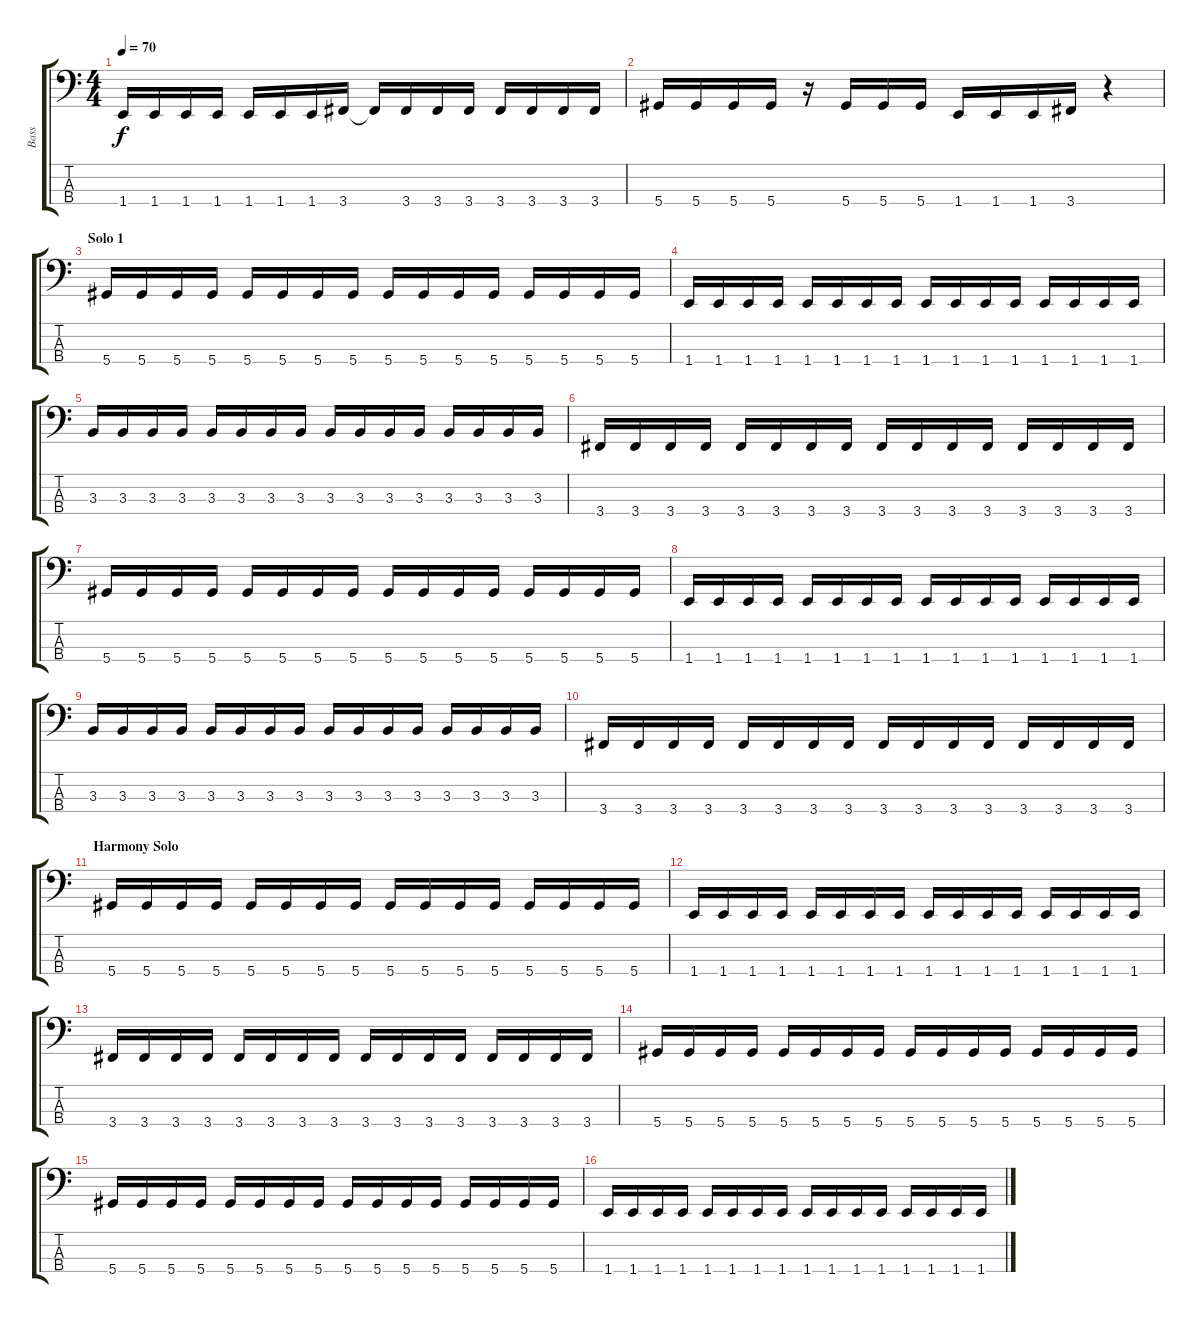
\track ("Bass" "Bass") {instrument electricbassfinger}
\staff {score tabs}
\tuning (Gb2 Db2 Ab1 Eb1) {hide}
\ts (4 4)
\tempo 70
\clef f4
\ks c
1.4.16{dy f} 1.4.16 1.4.16 1.4.16 1.4.16 1.4.16 1.4.16 3.4.16 3.4{t}.16 3.4.16 3.4.16 3.4.16 3.4.16 3.4.16 3.4.16 3.4.16 |
5.4.16 5.4.16 5.4.16 5.4.16 r.16 5.4.16 5.4.16 5.4.16 1.4.16 1.4.16 1.4.16 3.4.16 r.4 |
\section ("" "Solo 1")
5.4.16 5.4.16 5.4.16 5.4.16 5.4.16 5.4.16 5.4.16 5.4.16 5.4.16 5.4.16 5.4.16 5.4.16 5.4.16 5.4.16 5.4.16 5.4.16 |
1.4.16 1.4.16 1.4.16 1.4.16 1.4.16 1.4.16 1.4.16 1.4.16 1.4.16 1.4.16 1.4.16 1.4.16 1.4.16 1.4.16 1.4.16 1.4.16 |
3.3.16 3.3.16 3.3.16 3.3.16 3.3.16 3.3.16 3.3.16 3.3.16 3.3.16 3.3.16 3.3.16 3.3.16 3.3.16 3.3.16 3.3.16 3.3.16 |
3.4.16 3.4.16 3.4.16 3.4.16 3.4.16 3.4.16 3.4.16 3.4.16 3.4.16 3.4.16 3.4.16 3.4.16 3.4.16 3.4.16 3.4.16 3.4.16 |
5.4.16 5.4.16 5.4.16 5.4.16 5.4.16 5.4.16 5.4.16 5.4.16 5.4.16 5.4.16 5.4.16 5.4.16 5.4.16 5.4.16 5.4.16 5.4.16 |
1.4.16 1.4.16 1.4.16 1.4.16 1.4.16 1.4.16 1.4.16 1.4.16 1.4.16 1.4.16 1.4.16 1.4.16 1.4.16 1.4.16 1.4.16 1.4.16 |
3.3.16 3.3.16 3.3.16 3.3.16 3.3.16 3.3.16 3.3.16 3.3.16 3.3.16 3.3.16 3.3.16 3.3.16 3.3.16 3.3.16 3.3.16 3.3.16 |
3.4.16 3.4.16 3.4.16 3.4.16 3.4.16 3.4.16 3.4.16 3.4.16 3.4.16 3.4.16 3.4.16 3.4.16 3.4.16 3.4.16 3.4.16 3.4.16 |
\section ("" "Harmony Solo")
5.4.16 5.4.16 5.4.16 5.4.16 5.4.16 5.4.16 5.4.16 5.4.16 5.4.16 5.4.16 5.4.16 5.4.16 5.4.16 5.4.16 5.4.16 5.4.16 |
1.4.16 1.4.16 1.4.16 1.4.16 1.4.16 1.4.16 1.4.16 1.4.16 1.4.16 1.4.16 1.4.16 1.4.16 1.4.16 1.4.16 1.4.16 1.4.16 |
3.4.16 3.4.16 3.4.16 3.4.16 3.4.16 3.4.16 3.4.16 3.4.16 3.4.16 3.4.16 3.4.16 3.4.16 3.4.16 3.4.16 3.4.16 3.4.16 |
5.4.16 5.4.16 5.4.16 5.4.16 5.4.16 5.4.16 5.4.16 5.4.16 5.4.16 5.4.16 5.4.16 5.4.16 5.4.16 5.4.16 5.4.16 5.4.16 |
5.4.16 5.4.16 5.4.16 5.4.16 5.4.16 5.4.16 5.4.16 5.4.16 5.4.16 5.4.16 5.4.16 5.4.16 5.4.16 5.4.16 5.4.16 5.4.16 |
1.4.16 1.4.16 1.4.16 1.4.16 1.4.16 1.4.16 1.4.16 1.4.16 1.4.16 1.4.16 1.4.16 1.4.16 1.4.16 1.4.16 1.4.16 1.4.16
